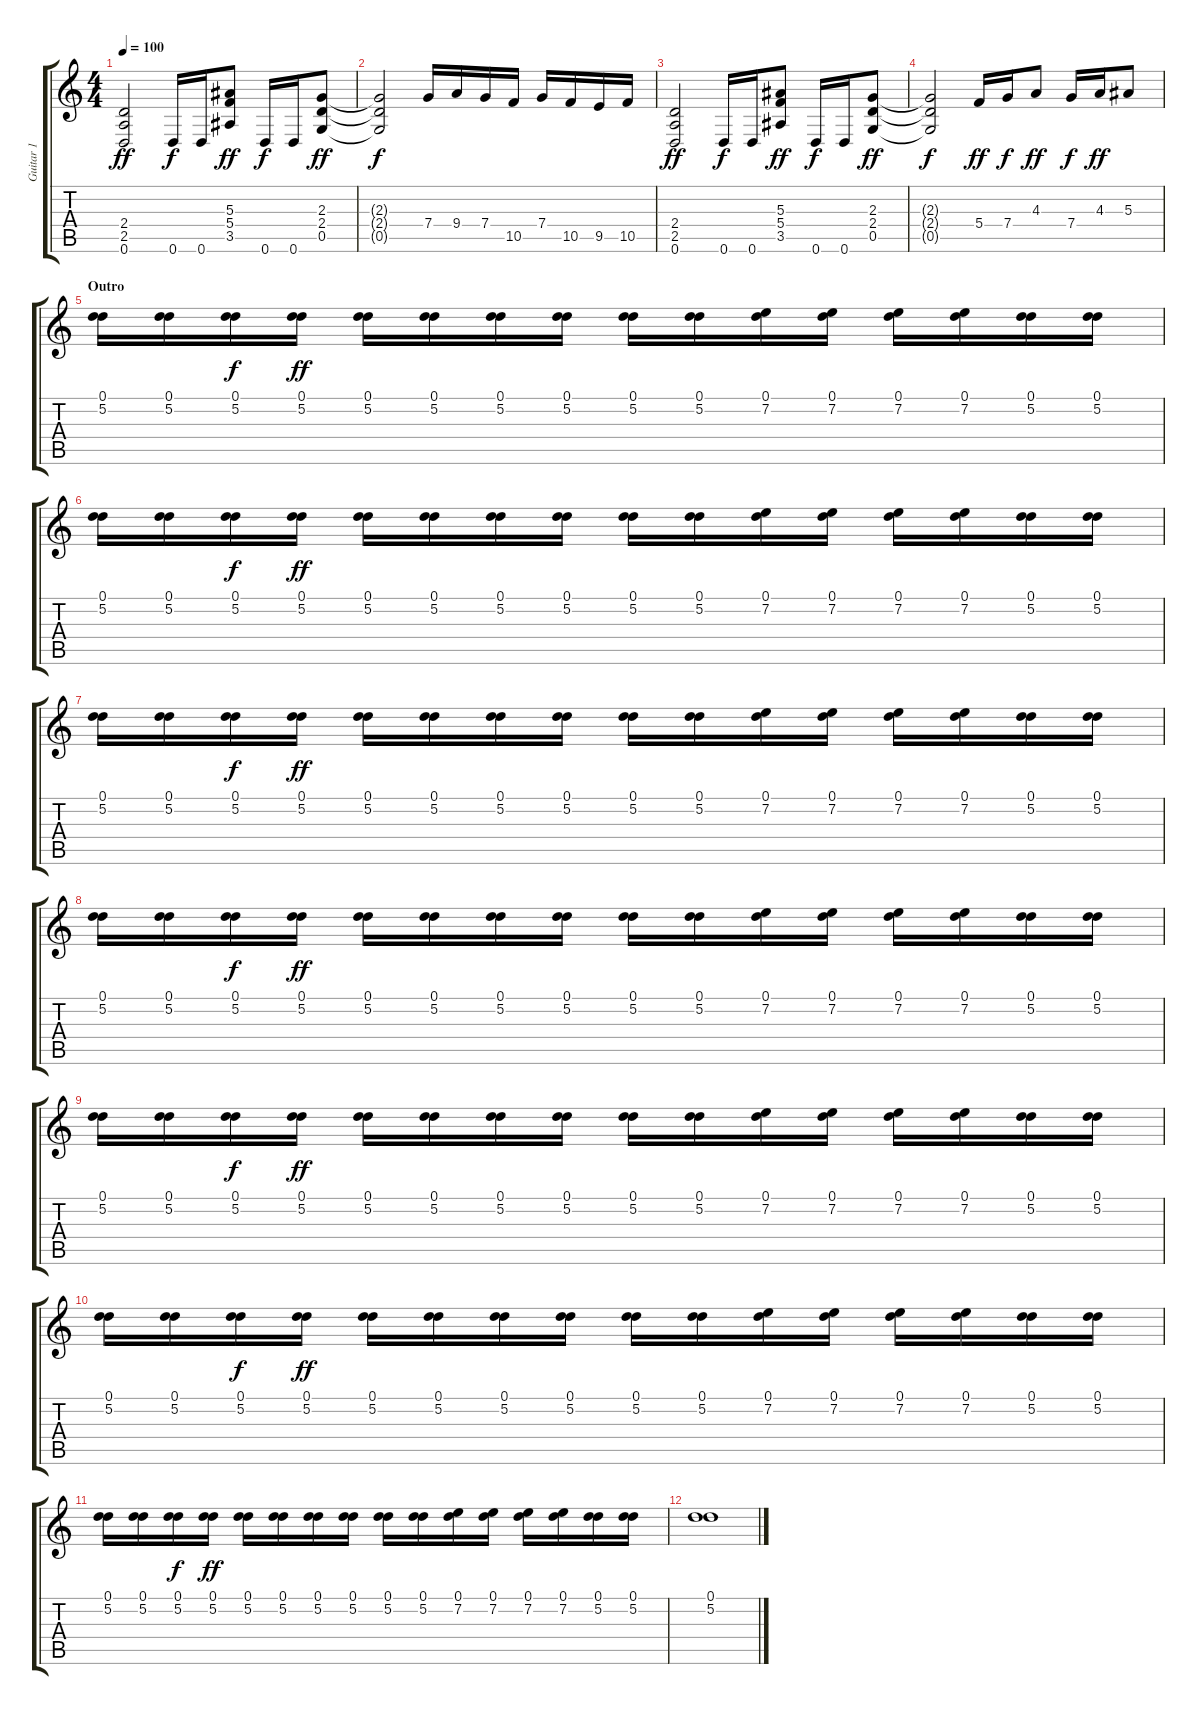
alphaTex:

\track ("Guitar 1" "Guitar 1") {instrument distortionguitar}
\staff {score tabs}
\tuning (D4 A3 F3 C3 G2 D2) {hide}
\ts (4 4)
\tempo 100
\clef g2
\ks c
(2.4 2.5 0.6).2{dy ff} 0.6.16{dy f} 0.6.16 (5.3 5.4 3.5).8{dy ff} 0.6.16{dy f} 0.6.16 (2.3 2.4 0.5).8{dy ff} |
(2.3{t} 2.4{t} 0.5{t}).2{dy f} 7.4.16 9.4.16 7.4.16 10.5.16 7.4.16 10.5.16 9.5.16 10.5.16 |
(2.4 2.5 0.6).2{dy ff} 0.6.16{dy f} 0.6.16 (5.3 5.4 3.5).8{dy ff} 0.6.16{dy f} 0.6.16 (2.3 2.4 0.5).8{dy ff} |
(2.3{t} 2.4{t} 0.5{t}).2{dy f} 5.4.16{dy ff} 7.4.16{dy f} 4.3.8{dy ff} 7.4.16{dy f} 4.3.16{dy ff} 5.3.8 |
\section ("" "Outro")
(0.1 5.2).16 (0.1 5.2).16 (0.1 5.2).16{dy f} (0.1 5.2).16{dy ff} (0.1 5.2).16 (0.1 5.2).16 (0.1 5.2).16 (0.1 5.2).16 (0.1 5.2).16 (0.1 5.2).16 (0.1 7.2).16 (0.1 7.2).16 (0.1 7.2).16 (0.1 7.2).16 (0.1 5.2).16 (0.1 5.2).16 |
(0.1 5.2).16 (0.1 5.2).16 (0.1 5.2).16{dy f} (0.1 5.2).16{dy ff} (0.1 5.2).16 (0.1 5.2).16 (0.1 5.2).16 (0.1 5.2).16 (0.1 5.2).16 (0.1 5.2).16 (0.1 7.2).16 (0.1 7.2).16 (0.1 7.2).16 (0.1 7.2).16 (0.1 5.2).16 (0.1 5.2).16 |
(0.1 5.2).16 (0.1 5.2).16 (0.1 5.2).16{dy f} (0.1 5.2).16{dy ff} (0.1 5.2).16 (0.1 5.2).16 (0.1 5.2).16 (0.1 5.2).16 (0.1 5.2).16 (0.1 5.2).16 (0.1 7.2).16 (0.1 7.2).16 (0.1 7.2).16 (0.1 7.2).16 (0.1 5.2).16 (0.1 5.2).16 |
(0.1 5.2).16 (0.1 5.2).16 (0.1 5.2).16{dy f} (0.1 5.2).16{dy ff} (0.1 5.2).16 (0.1 5.2).16 (0.1 5.2).16 (0.1 5.2).16 (0.1 5.2).16 (0.1 5.2).16 (0.1 7.2).16 (0.1 7.2).16 (0.1 7.2).16 (0.1 7.2).16 (0.1 5.2).16 (0.1 5.2).16 |
(0.1 5.2).16 (0.1 5.2).16 (0.1 5.2).16{dy f} (0.1 5.2).16{dy ff} (0.1 5.2).16 (0.1 5.2).16 (0.1 5.2).16 (0.1 5.2).16 (0.1 5.2).16 (0.1 5.2).16 (0.1 7.2).16 (0.1 7.2).16 (0.1 7.2).16 (0.1 7.2).16 (0.1 5.2).16 (0.1 5.2).16 |
(0.1 5.2).16 (0.1 5.2).16 (0.1 5.2).16{dy f} (0.1 5.2).16{dy ff} (0.1 5.2).16 (0.1 5.2).16 (0.1 5.2).16 (0.1 5.2).16 (0.1 5.2).16 (0.1 5.2).16 (0.1 7.2).16 (0.1 7.2).16 (0.1 7.2).16 (0.1 7.2).16 (0.1 5.2).16 (0.1 5.2).16 |
(0.1 5.2).16 (0.1 5.2).16 (0.1 5.2).16{dy f} (0.1 5.2).16{dy ff} (0.1 5.2).16 (0.1 5.2).16 (0.1 5.2).16 (0.1 5.2).16 (0.1 5.2).16 (0.1 5.2).16 (0.1 7.2).16 (0.1 7.2).16 (0.1 7.2).16 (0.1 7.2).16 (0.1 5.2).16 (0.1 5.2).16 |
(0.1 5.2).1
